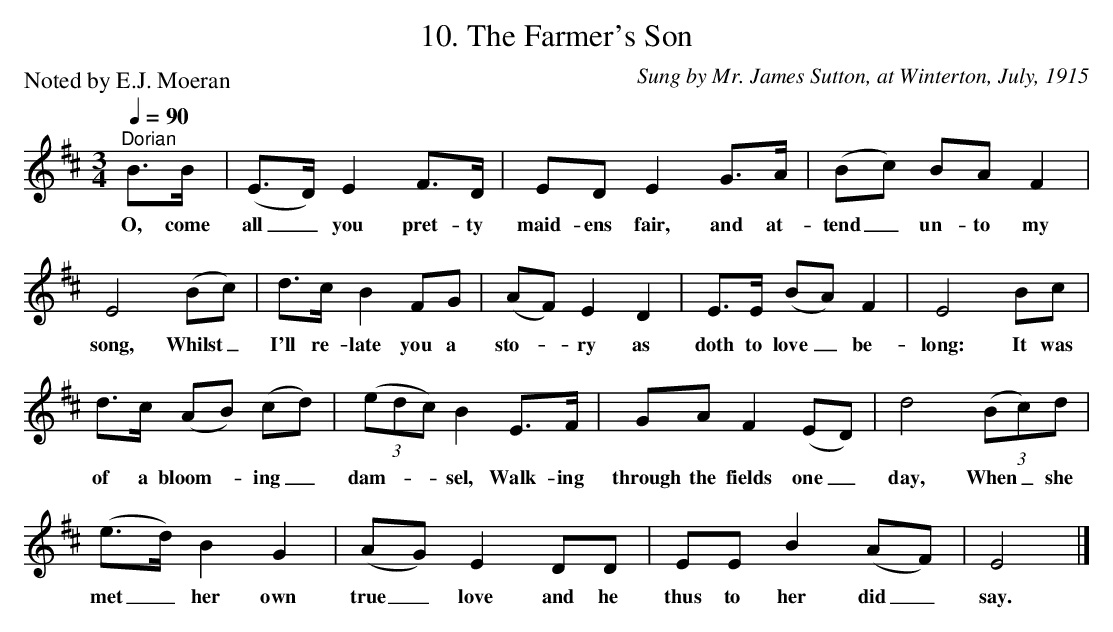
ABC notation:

X:1
T:10. The Farmer's Son
C:Sung by Mr. James Sutton, at Winterton, July, 1915
P:Noted by E.J. Moeran
L:1/8
Q:1/4=90
M:3/4
K:Edor
"^Dorian" B>B | (E>D) E2 F>D | ED E2 G>A | (Bc) BA F2 |$ E4 (Bc) | d>c B2 FG | (AF) E2 D2 |
w: O, come|all _ you pret- ty|maid- ens fair, and at-|tend _ un- to my|song, Whilst _|I'll re- late you a|sto- * ry as|
E>E (BA) F2 | E4 Bc |$ d>c (AB) (cd) | (3(edc) B2 E>F | GA F2 (ED) | d4 (3(Bc)d |$ (e>d) B2 G2 |
w: doth to love _ be-|long: It was|of a bloom- * ing _|dam- * * sel, Walk- ing|through the fields one _|day, When _ she|met _ her own|
(AG) E2 DD | EE B2 (AF) | E4 |]
w: true _ love and he|thus to her did _|say.|
